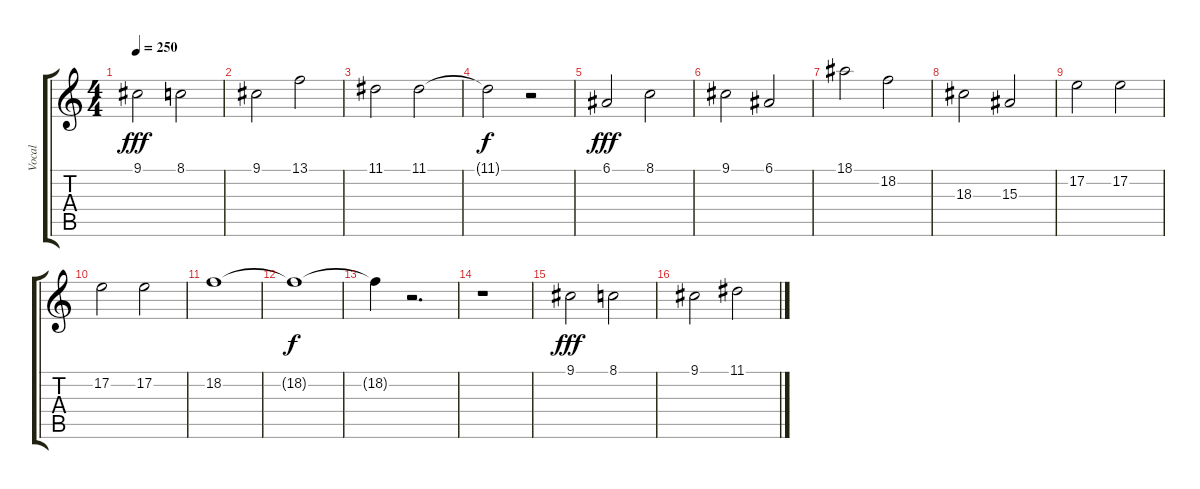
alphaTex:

\track ("Vocal" "Vocal") {instrument tenorsax}
\staff {score tabs}
\tuning (E4 B3 G3 D3 A2 E2) {hide}
\ts (4 4)
\tempo 250
\clef g2
\ks c
9.1.2{dy fff} 8.1.2 |
9.1.2 13.1.2 |
11.1.2 11.1.2 |
11.1{t}.2{dy f} r.2 |
6.1.2{dy fff} 8.1.2 |
9.1.2 6.1.2 |
18.1.2 18.2.2 |
18.3.2 15.3.2 |
17.2.2 17.2.2 |
17.2.2 17.2.2 |
18.2.1 |
18.2{t}.1{dy f} |
18.2{t}.4 r.2{d} |
r.1 |
9.1.2{dy fff} 8.1.2 |
9.1.2 11.1.2
